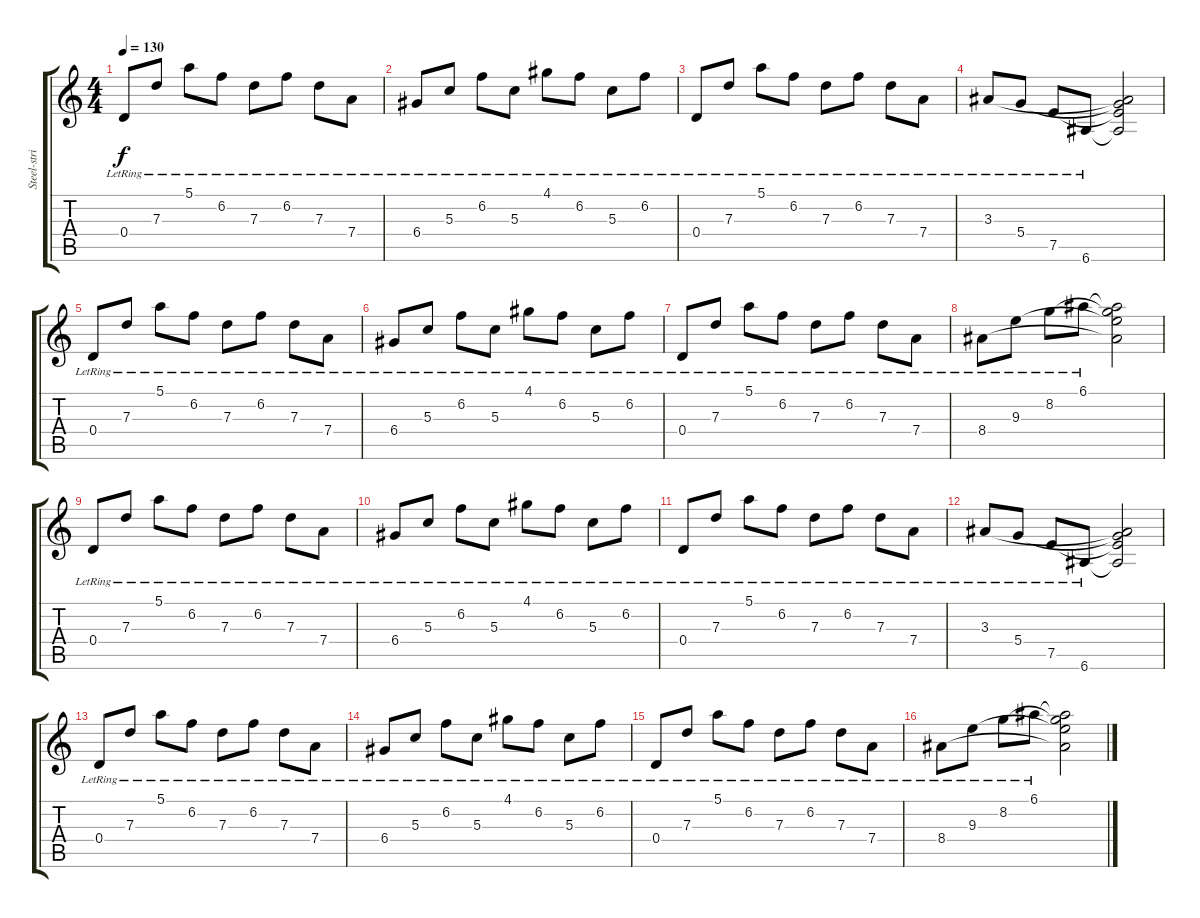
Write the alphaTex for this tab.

\track ("Steel-string Guitar" "Steel-stri") {instrument acousticguitarsteel}
\staff {score tabs}
\tuning (E4 B3 G3 D3 A2 E2) {hide}
\ts (4 4)
\tempo 130
\clef g2
\ks c
0.4{lr}.8{dy f} 7.3{lr}.8 5.1{lr}.8 6.2{lr}.8 7.3{lr}.8 6.2{lr}.8 7.3{lr}.8 7.4{lr}.8 |
6.4{lr}.8 5.3{lr}.8 6.2{lr}.8 5.3{lr}.8 4.1{lr}.8 6.2{lr}.8 5.3{lr}.8 6.2{lr}.8 |
0.4{lr}.8 7.3{lr}.8 5.1{lr}.8 6.2{lr}.8 7.3{lr}.8 6.2{lr}.8 7.3{lr}.8 7.4{lr}.8 |
3.3{lr}.8 5.4{lr}.8 7.5{lr}.8 6.6{lr}.8 (3.3{t} 5.4{t} 7.5{t} 6.6{t}).2 |
0.4{lr}.8{volume 10} 7.3{lr}.8 5.1{lr}.8 6.2{lr}.8 7.3{lr}.8 6.2{lr}.8 7.3{lr}.8 7.4{lr}.8 |
6.4{lr}.8 5.3{lr}.8 6.2{lr}.8 5.3{lr}.8 4.1{lr}.8 6.2{lr}.8 5.3{lr}.8 6.2{lr}.8 |
0.4{lr}.8 7.3{lr}.8 5.1{lr}.8 6.2{lr}.8 7.3{lr}.8 6.2{lr}.8 7.3{lr}.8 7.4{lr}.8 |
8.4{lr}.8 9.3{lr}.8 8.2{lr}.8 6.1{lr}.8 (6.1{t} 8.2{t} 9.3{t} 8.4{t}).2 |
0.4{lr}.8{volume 7} 7.3{lr}.8 5.1{lr}.8 6.2{lr}.8 7.3{lr}.8 6.2{lr}.8 7.3{lr}.8 7.4{lr}.8 |
6.4{lr}.8 5.3{lr}.8 6.2{lr}.8 5.3{lr}.8 4.1{lr}.8 6.2{lr}.8 5.3{lr}.8 6.2{lr}.8 |
0.4{lr}.8 7.3{lr}.8 5.1{lr}.8 6.2{lr}.8 7.3{lr}.8 6.2{lr}.8 7.3{lr}.8 7.4{lr}.8 |
3.3{lr}.8 5.4{lr}.8 7.5{lr}.8 6.6{lr}.8 (3.3{t} 5.4{t} 7.5{t} 6.6{t}).2 |
0.4{lr}.8{volume 4} 7.3{lr}.8 5.1{lr}.8 6.2{lr}.8 7.3{lr}.8 6.2{lr}.8 7.3{lr}.8 7.4{lr}.8 |
6.4{lr}.8 5.3{lr}.8 6.2{lr}.8 5.3{lr}.8 4.1{lr}.8 6.2{lr}.8 5.3{lr}.8 6.2{lr}.8 |
0.4{lr}.8 7.3{lr}.8 5.1{lr}.8 6.2{lr}.8 7.3{lr}.8 6.2{lr}.8 7.3{lr}.8 7.4{lr}.8 |
8.4{lr}.8 9.3{lr}.8 8.2{lr}.8 6.1{lr}.8 (6.1{t} 8.2{t} 9.3{t} 8.4{t}).2
